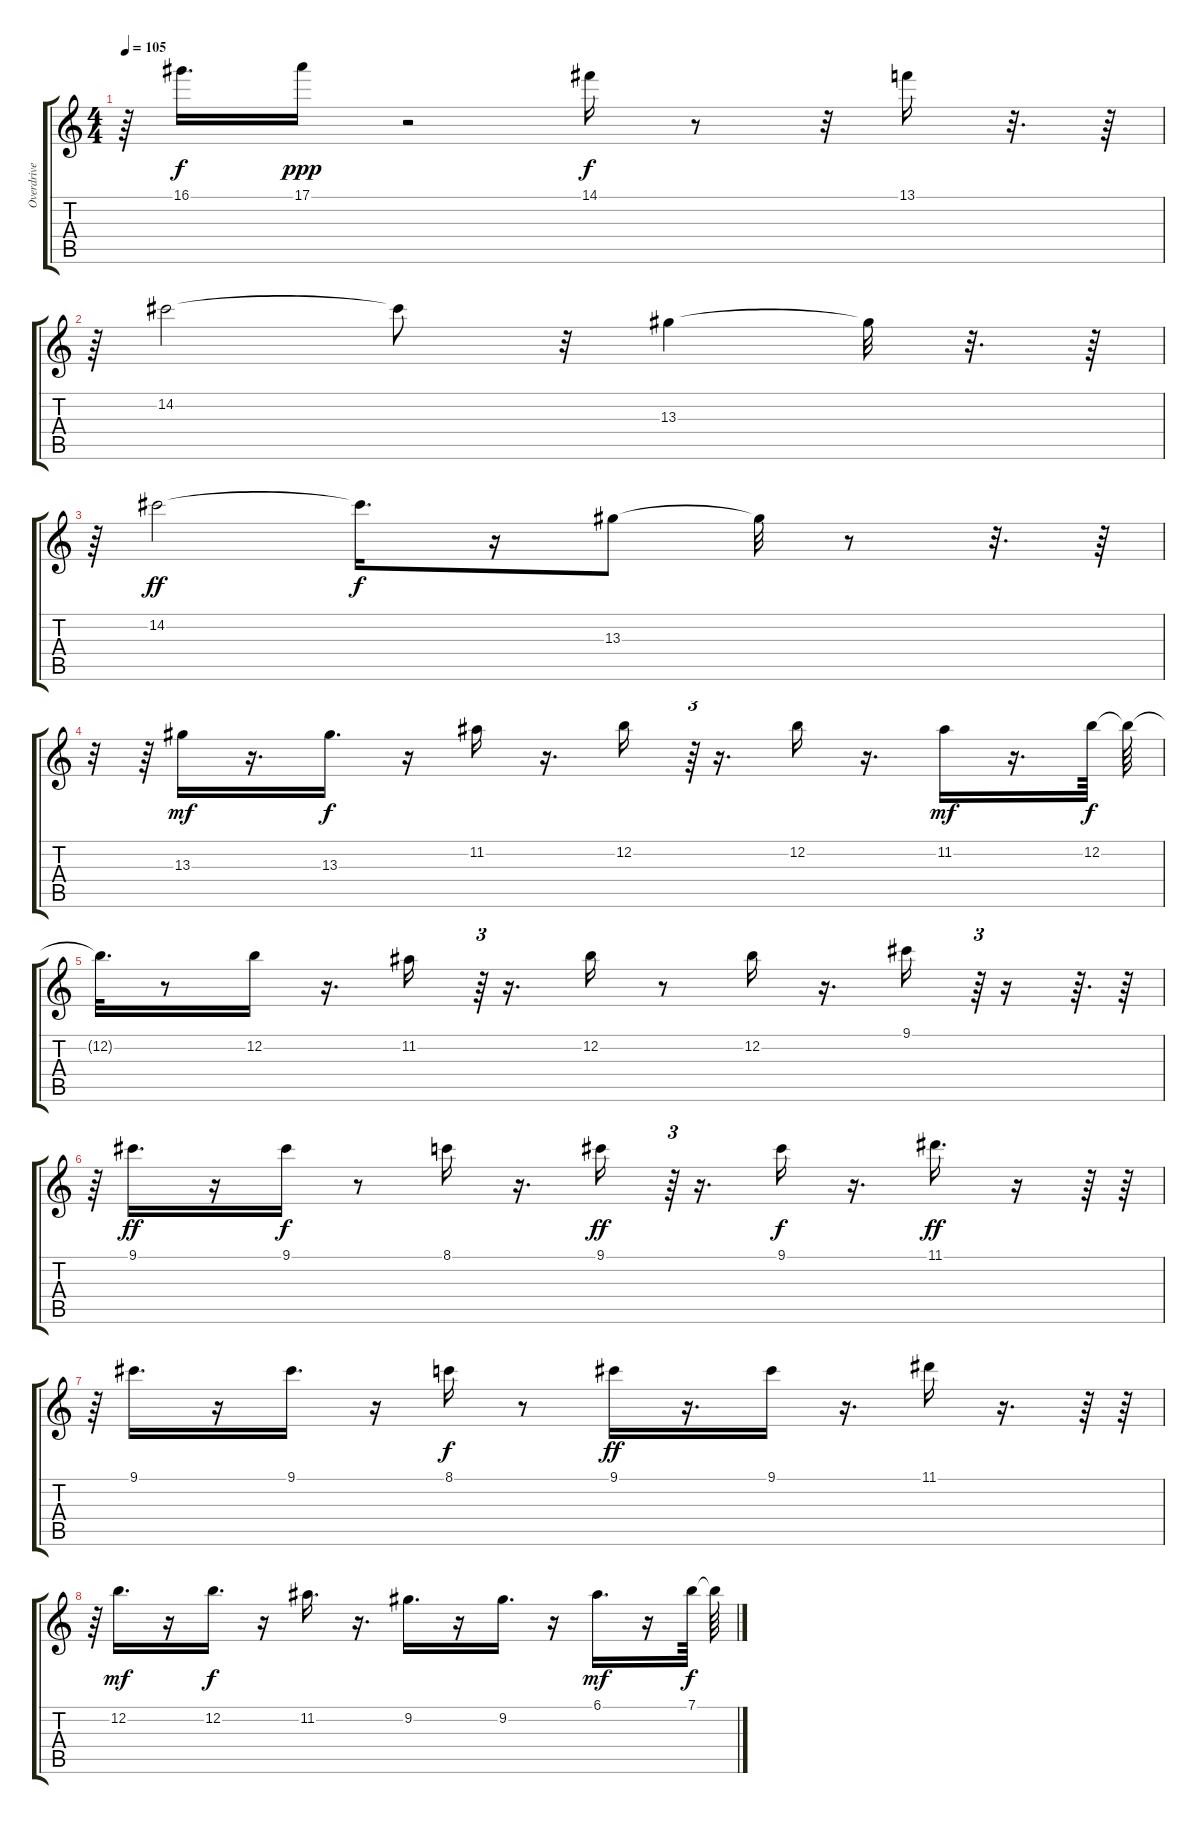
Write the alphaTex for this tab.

\track ("Overdrive Guitar" "Overdrive ") {instrument overdrivenguitar}
\staff {score tabs}
\tuning (E4 B3 G3 D3 A2 E2) {hide}
\ts (4 4)
\tempo 105
\clef g2
\ks c
r.64{dy f} 16.1.16{d} 17.1.16{dy ppp} r.2 14.1.16{dy f} r.8 r.32 13.1.16 r.32{d} r.64 |
r.64 14.2.2 14.2{t}.8 r.32 13.3.4 13.3{t}.32 r.32{d} r.64 |
r.64 14.2.2{dy ff} 14.2{t}.16{d dy f} r.16 13.3.8 13.3{t}.32 r.8 r.32{d} r.64 |
r.32 r.64 13.3.16{dy mf volume 9} r.16{d} 13.3.16{d dy f} r.16 11.2.16 r.16{d} 12.2.16 r.64{tu (3 2)} r.16{d} 12.2.16 r.16{d} 11.2.16{dy mf} r.16{d} 12.2.64{dy f} 12.2{t}.64 |
12.2{t}.32{d} r.8 12.2.16 r.16{d} 11.2.16 r.64{tu (3 2)} r.16{d} 12.2.16 r.8 12.2.16 r.16{d} 9.1.16 r.64{tu (3 2)} r.16 r.64{d} r.64 |
r.64 9.1.16{d dy ff volume 14} r.16 9.1.16{dy f} r.8 8.1.16 r.16{d} 9.1.16{dy ff} r.64{tu (3 2)} r.16{d} 9.1.16{dy f} r.16{d} 11.1.16{d dy ff} r.16 r.64 r.64 |
r.64 9.1.16{d} r.16 9.1.16{d} r.16 8.1.16{dy f} r.8 9.1.16{dy ff} r.16{d} 9.1.16 r.16{d} 11.1.16 r.16{d} r.64 r.64 |
r.64 12.2.16{d dy mf volume 10} r.16 12.2.16{d dy f} r.16 11.2.16{d} r.16{d} 9.2.16{d} r.16 9.2.16{d} r.16 6.1.16{d dy mf} r.16 7.1.64{dy f} 7.1{t}.64
